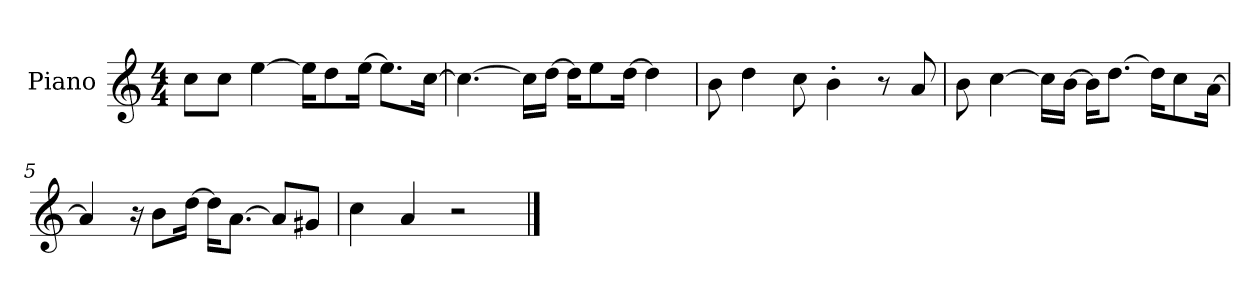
**kern
*part1
*staff1
*I"Piano
*I'P-no
*clefG2
*k[]
*M4/4
*MM90
=1
8cc\L
8cc\J
[4ee\
16ee\KL]
8dd\
[16ee\Jk
8.ee\L]
[16cc\Jk
=2
4.cc\_
16cc\LL]
[16dd\JJ
16dd\KL]
8ee\
[16dd\Jk
4dd\]
=3
8b\
4dd\
8cc\
4b'\
8r
8a/
=4
8b\
[4cc\
16cc\LL]
[16b\JJ
16b\KL]
[8.dd\J
16dd\KL]
8cc\
[16a\Jk
!!LO:LB:g=z
=5
4a/]
16r
8b\L
[16dd\Jk
16dd\KL]
[8.a\J
8a/L]
8g#X/J
=6
4cc\
4a/
2r
==
*-
